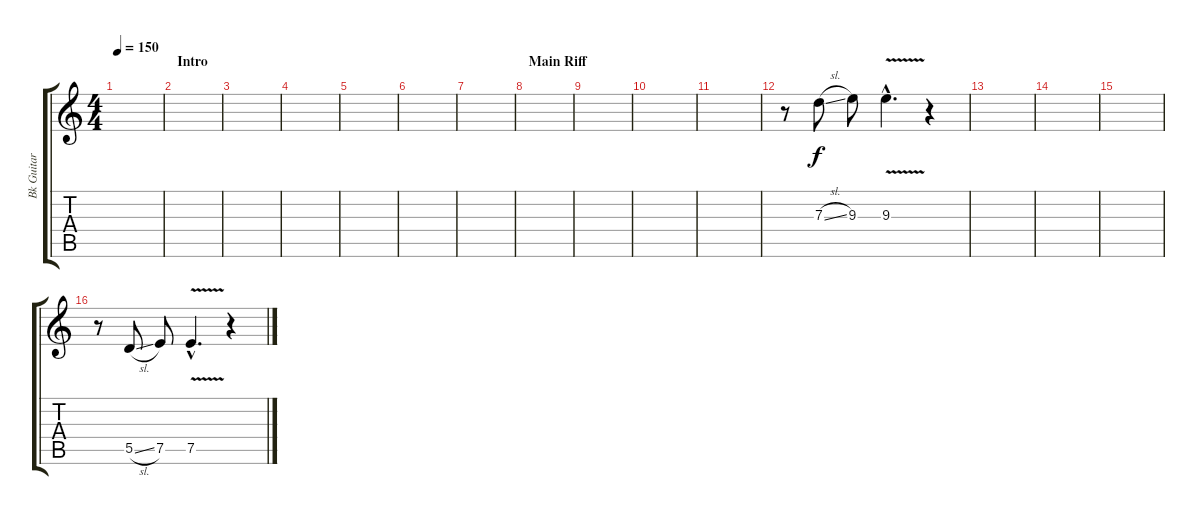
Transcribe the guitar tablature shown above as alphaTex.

\track ("Bk Guitar " "Bk Guitar ") {instrument overdrivenguitar}
\staff {score tabs}
\tuning (E4 B3 G3 D3 A2 D2) {hide}
\ts (4 4)
\tempo 150
\clef g2
\ks c
|
\section ("" "Intro")
|
|
|
|
|
|
\section ("" "Main Riff")
|
|
|
|
r.8 7.3{sl}.8 9.3.8 9.3{v hac}.4{d} r.4 |
|
|
|
r.8 5.5{sl}.8 7.5.8 7.5{v hac}.4{d} r.4
